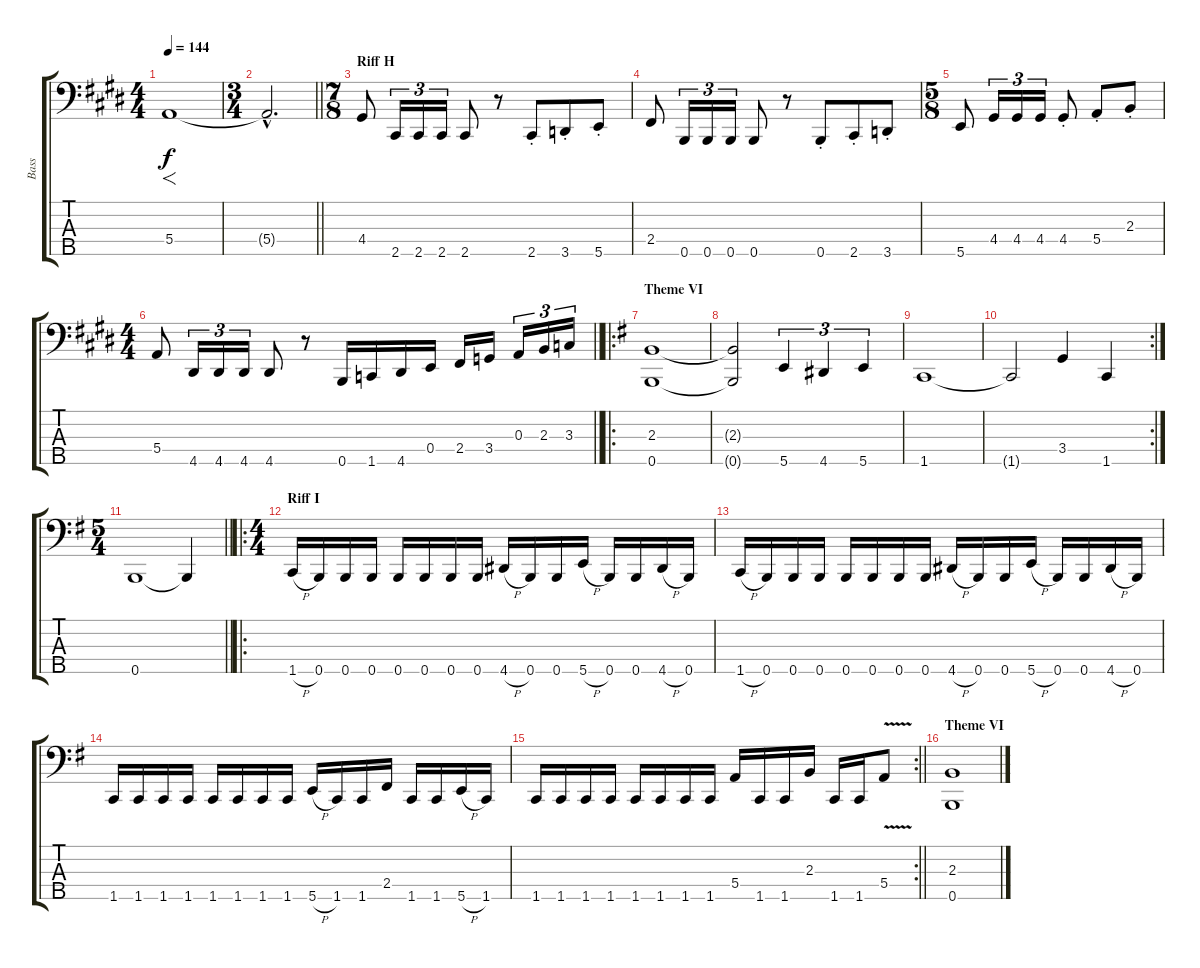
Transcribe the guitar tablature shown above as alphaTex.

\track ("Bass" "Bass") {instrument electricbassfinger}
\staff {score tabs}
\tuning (G2 D2 A1 E1 B0) {hide}
\ts (4 4)
\tempo 144
\clef f4
\ks c#minor
5.4.1{f dy f} |
\ts (3 4)
\barLineRight lightlight
5.4{hac t}.2{d} |
\ts (7 8)
\section ("" "Riff H")
4.4.8 2.5.16{tu (3 2)} 2.5.16{tu (3 2)} 2.5.16{tu (3 2)} 2.5.8 r.8 2.5{st}.8 3.5{st}.8 5.5{st}.8 |
2.4.8 0.5.16{tu (3 2)} 0.5.16{tu (3 2)} 0.5.16{tu (3 2)} 0.5.8 r.8 0.5{st}.8 2.5{st}.8 3.5{st}.8 |
\ts (5 8)
5.5.8 4.4.16{tu (3 2)} 4.4.16{tu (3 2)} 4.4.16{tu (3 2)} 4.4{st}.8 5.4{st}.8 2.3{st}.8 |
\ts (4 4)
\barLineRight lightlight
5.4.8 4.5.16{tu (3 2)} 4.5.16{tu (3 2)} 4.5.16{tu (3 2)} 4.5.8 r.8 0.5.16 1.5.16 4.5.16 0.4.16 2.4.16 3.4.16 0.3.16{tu (3 2)} 2.3.16{tu (3 2)} 3.3.16{tu (3 2)} |
\ro
\section ("" "Theme VI")
\ks eminor
(2.3 0.5).1 |
(2.3{t} 0.5{t}).2 5.5.4{tu (3 2)} 4.5.4{tu (3 2)} 5.5.4{tu (3 2)} |
1.5.1 |
\rc 2
1.5{t}.2 3.4.4 1.5.4 |
\ts (5 4)
\barLineRight lightlight
0.5.1 0.5{t}.4 |
\ro
\ts (4 4)
\section ("" "Riff I")
1.5{h}.16 0.5.16 0.5.16 0.5.16 0.5.16 0.5.16 0.5.16 0.5.16 4.5{h}.16 0.5.16 0.5.16 5.5{h}.16 0.5.16 0.5.16 4.5{h}.16 0.5.16 |
1.5{h}.16 0.5.16 0.5.16 0.5.16 0.5.16 0.5.16 0.5.16 0.5.16 4.5{h}.16 0.5.16 0.5.16 5.5{h}.16 0.5.16 0.5.16 4.5{h}.16 0.5.16 |
1.5.16 1.5.16 1.5.16 1.5.16 1.5.16 1.5.16 1.5.16 1.5.16 5.5{h}.16 1.5.16 1.5.16 2.4.16 1.5.16 1.5.16 5.5{h}.16 1.5.16 |
\rc 2
\barLineRight lightlight
1.5.16 1.5.16 1.5.16 1.5.16 1.5.16 1.5.16 1.5.16 1.5.16 5.4.16 1.5.16 1.5.16 2.3.16 1.5.16 1.5.16 5.4{v}.8 |
\section ("" "Theme VI")
(2.3 0.5).1
